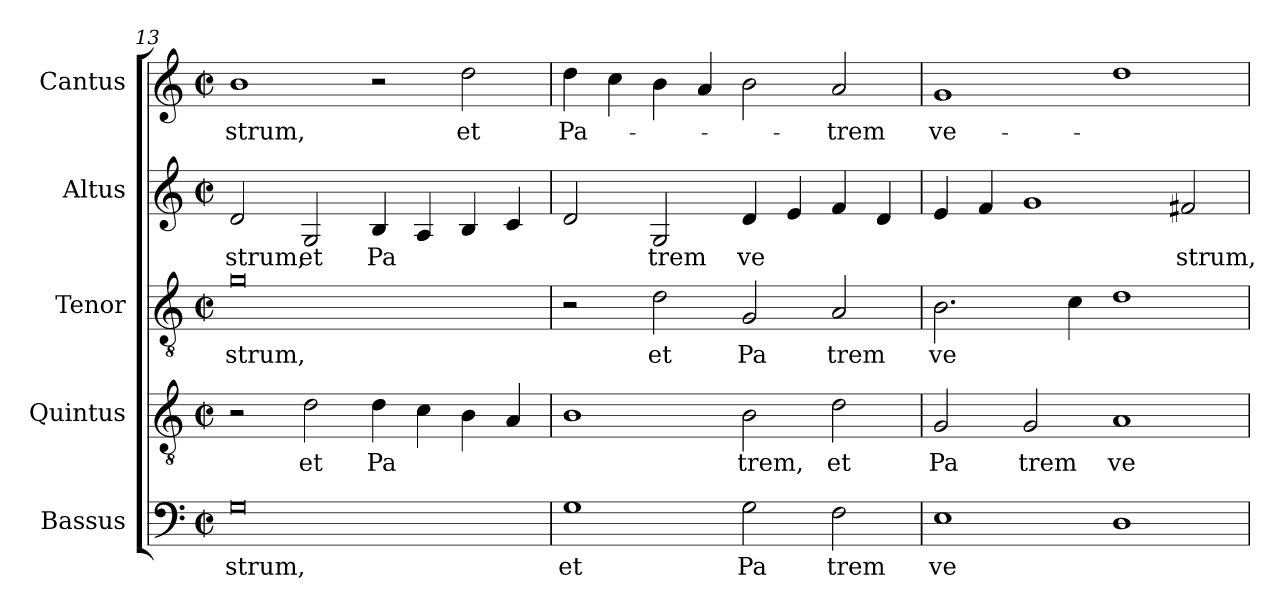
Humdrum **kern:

**kern	**text	**kern	**text	**kern	**text	**kern	**text	**kern	**text
*part5	*part5	*part4	*part4	*part3	*part3	*part2	*part2	*part1	*part1
*staff5	*staff5	*staff4	*staff4	*staff3	*staff3	*staff2	*staff2	*staff1	*staff1
*I"Bassus	*	*I"Quintus	*	*I"Tenor	*	*I"Altus	*	*I"Cantus	*
!!LO:LB:g=z
*clefF4	*	*clefGv2	*	*clefGv2	*	*clefG2	*	*clefG2	*
*M2/2	*	*M2/2	*	*M2/2	*	*M2/2	*	*M2/2	*
*met(c|)	*	*met(c|)	*	*met(c|)	*	*met(c|)	*	*met(c|)	*
=13	=13	=13	=13	=13	=13	=13	=13	=13	=13
!	!LO:LY:b:cj	!	!	!	!LO:LY:b:cj	!	!LO:LY:b:cj	!	!LO:LY:b:cj
0G	-strum,	2r	.	0g	strum,	2d/	-strum,	1b	strum,
!	!	!	!LO:LY:b:cj	!	!	!	!LO:LY:b:cj	!	!
.	.	2d\	et	.	.	2G/	et	.	.
!	!	!	!LO:LY:b	!	!	!	!LO:LY:b	!	!
.	.	4d\	Pa	.	.	4B/	Pa	2r	.
.	.	4c\	.	.	.	4A/	.	.	.
!	!	!	!	!	!	!	!	!	!LO:LY:b:cj
.	.	4B\	.	.	.	4B/	.	2dd\	et
.	.	4A/	.	.	.	4c/	.	.	.
=14	=14	=14	=14	=14	=14	=14	=14	=14	=14
!	!LO:LY:b:cj	!	!	!	!	!	!	!	!LO:LY:b
1G	et	1B	.	2r	.	2d/	.	4dd\	Pa-
.	.	.	.	.	.	.	.	4cc\	.
!	!	!	!	!	!LO:LY:b:cj	!	!LO:LY:b:cj	!	!
.	.	.	.	2d\	et	2G/	trem	4b\	.
.	.	.	.	.	.	.	.	4a/	.
!	!LO:LY:b:cj	!	!LO:LY:b:cj	!	!LO:LY:b:cj	!	!LO:LY:b:cj	!	!
2G\	Pa	2B\	trem,	2G/	Pa	4d/	ve	2b\	.
.	.	.	.	.	.	4e/	.	.	.
!	!LO:LY:b:cj	!	!LO:LY:b:cj	!	!LO:LY:b:cj	!	!	!	!LO:LY:b:cj
2F\	trem	2d\	et	2A/	trem	4f/	.	2a/	-trem
.	.	.	.	.	.	4d/	.	.	.
=15	=15	=15	=15	=15	=15	=15	=15	=15	=15
!	!LO:LY:b:cj	!	!LO:LY:b:cj	!	!LO:LY:b:cj	!	!	!	!LO:LY:b:cj
1E	ve	2G/	Pa	2.B\	ve	4e/	.	1g	ve-
.	.	.	.	.	.	4f/	.	.	.
!	!	!	!LO:LY:b:cj	!	!	!	!	!	!
.	.	2G/	trem	.	.	1g	.	.	.
.	.	.	.	4c\	.	.	.	.	.
!	!	!	!LO:LY:b:cj	!	!	!	!	!	!
1D	.	1A	ve	1d	.	.	.	1dd	.
!	!	!	!	!	!	!	!LO:LY:b	!	!
.	.	.	.	.	.	2f#/	strum,	.	.
=	=	=	=	=	=	=	=	=	=
*-	*-	*-	*-	*-	*-	*-	*-	*-	*-
